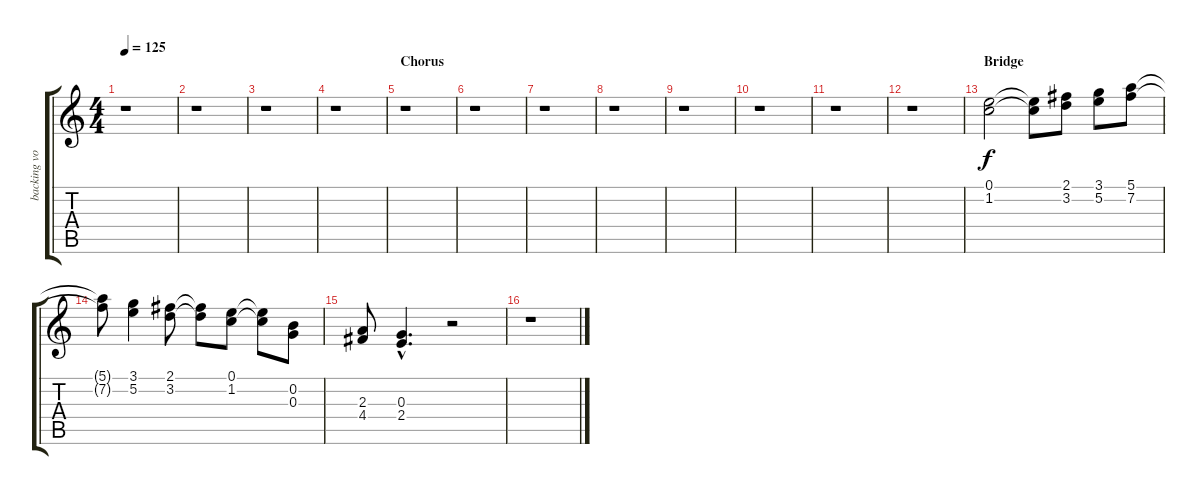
\track ("backing vocals" "backing vo") {instrument acousticguitarnylon}
\staff {score tabs}
\tuning (E4 B3 G3 D3 A2 E2) {hide}
\ts (4 4)
\tempo 125
\clef g2
\ks c
r.1{dy f} |
r.1 |
r.1 |
r.1 |
\section ("" "Chorus")
r.1 |
r.1 |
r.1 |
r.1 |
r.1 |
r.1 |
r.1 |
r.1 |
\section ("" "Bridge")
(0.1 1.2).2 (0.1{t} 1.2{t}).8 (2.1 3.2).8 (3.1 5.2).8 (5.1 7.2).8 |
(5.1{t} 7.2{t}).8 (3.1 5.2).4 (2.1 3.2).8 (2.1{t} 3.2{t}).8 (0.1 1.2).8 (0.1{t} 1.2{t}).8 (0.2 0.3).8 |
(2.3 4.4).8 (0.3{hac} 2.4{hac}).4{d} r.2 |
r.1
